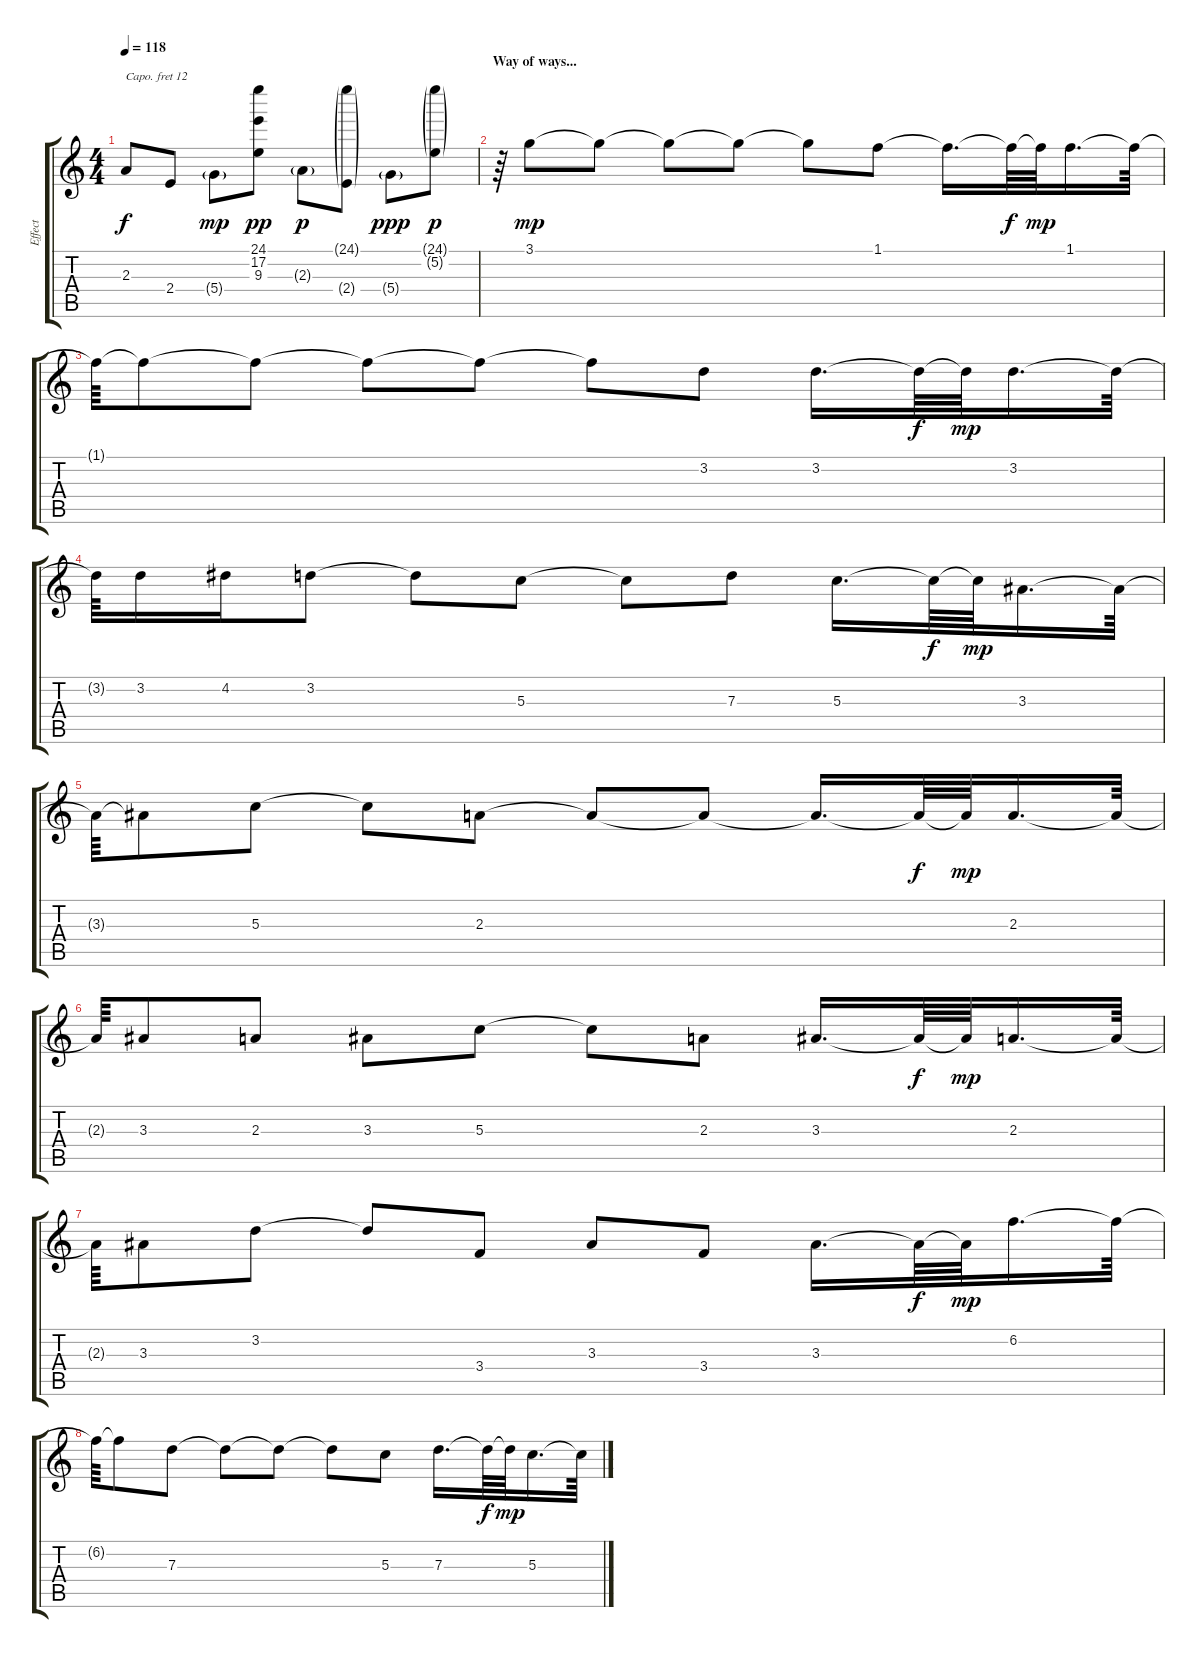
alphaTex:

\track ("Effect" "Effect") {instrument orchestralharp}
\staff {score tabs}
\capo 12
\tuning (E4 B3 G3 D3 A2 E2) {hide}
\ts (4 4)
\tempo 118
\clef g2
\ks c
2.3.8{dy f} 2.4.8 5.4{g}.8{dy mp} (24.1 17.2 9.3).8{dy pp} 2.3{g}.8{dy p} (24.1{g} 2.4{g}).8 5.4{g}.8{dy ppp} (24.1{g} 5.2{g}).8{dy p} |
\section ("" "Way of ways...")
r.64 3.1.8{dy mp} 3.1{t}.8 3.1{t}.8 3.1{t}.8 3.1{t}.8 1.1.8 1.1{t}.16{d} 1.1{t}.64{dy f} 1.1{t}.64{dy mp} 1.1.16{d} 1.1{t}.64 |
1.1{t}.64 1.1{t}.8 1.1{t}.8 1.1{t}.8 1.1{t}.8 1.1{t}.8 3.2.8 3.2.16{d} 3.2{t}.64{dy f} 3.2{t}.64{dy mp} 3.2.16{d} 3.2{t}.64 |
3.2{t}.64 3.2.16 4.2.16 3.2.8 3.2{t}.8 5.3.8 5.3{t}.8 7.3.8 5.3.16{d} 5.3{t}.64{dy f} 5.3{t}.64{dy mp} 3.3.16{d} 3.3{t}.64 |
3.3{t}.64 3.3{t}.8 5.3.8 5.3{t}.8 2.3.8 2.3{t}.8 2.3{t}.8 2.3{t}.16{d} 2.3{t}.64{dy f} 2.3{t}.64{dy mp} 2.3.16{d} 2.3{t}.64 |
2.3{t}.64 3.3.8 2.3.8 3.3.8 5.3.8 5.3{t}.8 2.3.8 3.3.16{d} 3.3{t}.64{dy f} 3.3{t}.64{dy mp} 2.3.16{d} 2.3{t}.64 |
2.3{t}.64 3.3.8 3.2.8 3.2{t}.8 3.4.8 3.3.8 3.4.8 3.3.16{d} 3.3{t}.64{dy f} 3.3{t}.64{dy mp} 6.2.16{d} 6.2{t}.64 |
6.2{t}.64 6.2{t}.8 7.3.8 7.3{t}.8 7.3{t}.8 7.3{t}.8 5.3.8 7.3.16{d} 7.3{t}.64{dy f} 7.3{t}.64{dy mp} 5.3.16{d} 5.3{t}.64
